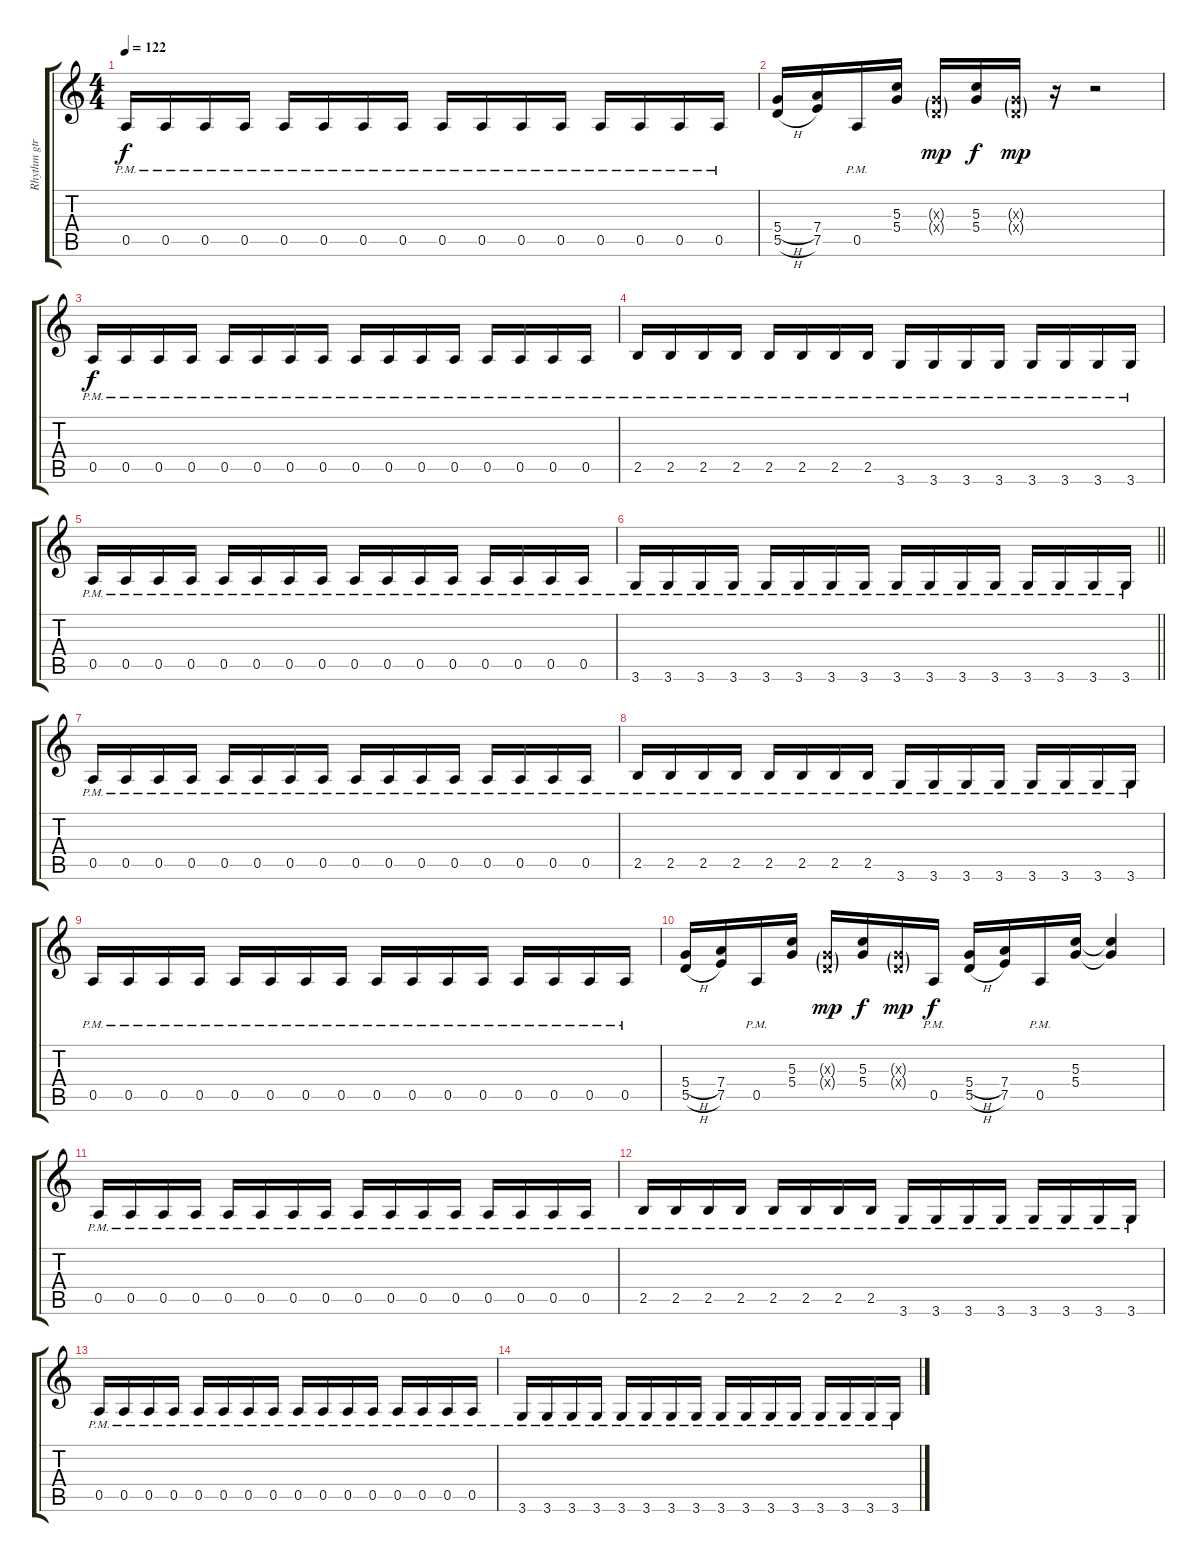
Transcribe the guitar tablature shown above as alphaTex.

\track ("Rhythm gtr." "Rhythm gtr") {instrument distortionguitar}
\staff {score tabs}
\tuning (E4 B3 G3 D3 A2 E2) {hide}
\ts (4 4)
\tempo 122
\clef g2
\ks c
0.5{pm}.16{dy f} 0.5{pm}.16 0.5{pm}.16 0.5{pm}.16 0.5{pm}.16 0.5{pm}.16 0.5{pm}.16 0.5{pm}.16 0.5{pm}.16 0.5{pm}.16 0.5{pm}.16 0.5{pm}.16 0.5{pm}.16 0.5{pm}.16 0.5{pm}.16 0.5{pm}.16 |
(5.4{h} 5.5{h}).16 (7.4 7.5).16 0.5{pm}.16 (5.3 5.4).16 (0.3{g x} 0.4{g x}).16{dy mp} (5.3 5.4).16{dy f} (0.3{g x} 0.4{g x}).16{dy mp} r.16 r.2 |
0.5{pm}.16{dy f} 0.5{pm}.16 0.5{pm}.16 0.5{pm}.16 0.5{pm}.16 0.5{pm}.16 0.5{pm}.16 0.5{pm}.16 0.5{pm}.16 0.5{pm}.16 0.5{pm}.16 0.5{pm}.16 0.5{pm}.16 0.5{pm}.16 0.5{pm}.16 0.5{pm}.16 |
2.5{pm}.16 2.5{pm}.16 2.5{pm}.16 2.5{pm}.16 2.5{pm}.16 2.5{pm}.16 2.5{pm}.16 2.5{pm}.16 3.6{pm}.16 3.6{pm}.16 3.6{pm}.16 3.6{pm}.16 3.6{pm}.16 3.6{pm}.16 3.6{pm}.16 3.6{pm}.16 |
0.5{pm}.16 0.5{pm}.16 0.5{pm}.16 0.5{pm}.16 0.5{pm}.16 0.5{pm}.16 0.5{pm}.16 0.5{pm}.16 0.5{pm}.16 0.5{pm}.16 0.5{pm}.16 0.5{pm}.16 0.5{pm}.16 0.5{pm}.16 0.5{pm}.16 0.5{pm}.16 |
\barLineRight lightlight
3.6{pm}.16 3.6{pm}.16 3.6{pm}.16 3.6{pm}.16 3.6{pm}.16 3.6{pm}.16 3.6{pm}.16 3.6{pm}.16 3.6{pm}.16 3.6{pm}.16 3.6{pm}.16 3.6{pm}.16 3.6{pm}.16 3.6{pm}.16 3.6{pm}.16 3.6{pm}.16 |
\section ("" "")
0.5{pm}.16 0.5{pm}.16 0.5{pm}.16 0.5{pm}.16 0.5{pm}.16 0.5{pm}.16 0.5{pm}.16 0.5{pm}.16 0.5{pm}.16 0.5{pm}.16 0.5{pm}.16 0.5{pm}.16 0.5{pm}.16 0.5{pm}.16 0.5{pm}.16 0.5{pm}.16 |
2.5{pm}.16 2.5{pm}.16 2.5{pm}.16 2.5{pm}.16 2.5{pm}.16 2.5{pm}.16 2.5{pm}.16 2.5{pm}.16 3.6{pm}.16 3.6{pm}.16 3.6{pm}.16 3.6{pm}.16 3.6{pm}.16 3.6{pm}.16 3.6{pm}.16 3.6{pm}.16 |
0.5{pm}.16 0.5{pm}.16 0.5{pm}.16 0.5{pm}.16 0.5{pm}.16 0.5{pm}.16 0.5{pm}.16 0.5{pm}.16 0.5{pm}.16 0.5{pm}.16 0.5{pm}.16 0.5{pm}.16 0.5{pm}.16 0.5{pm}.16 0.5{pm}.16 0.5{pm}.16 |
(5.4{h} 5.5{h}).16 (7.4 7.5).16 0.5{pm}.16 (5.3 5.4).16 (0.3{g x} 0.4{g x}).16{dy mp} (5.3 5.4).16{dy f} (0.3{g x} 0.4{g x}).16{dy mp} 0.5{pm}.16{dy f} (5.4{h} 5.5{h}).16 (7.4 7.5).16 0.5{pm}.16 (5.3 5.4).16 (5.3{t} 5.4{t}).4 |
0.5{pm}.16 0.5{pm}.16 0.5{pm}.16 0.5{pm}.16 0.5{pm}.16 0.5{pm}.16 0.5{pm}.16 0.5{pm}.16 0.5{pm}.16 0.5{pm}.16 0.5{pm}.16 0.5{pm}.16 0.5{pm}.16 0.5{pm}.16 0.5{pm}.16 0.5{pm}.16 |
2.5{pm}.16 2.5{pm}.16 2.5{pm}.16 2.5{pm}.16 2.5{pm}.16 2.5{pm}.16 2.5{pm}.16 2.5{pm}.16 3.6{pm}.16 3.6{pm}.16 3.6{pm}.16 3.6{pm}.16 3.6{pm}.16 3.6{pm}.16 3.6{pm}.16 3.6{pm}.16 |
0.5{pm}.16 0.5{pm}.16 0.5{pm}.16 0.5{pm}.16 0.5{pm}.16 0.5{pm}.16 0.5{pm}.16 0.5{pm}.16 0.5{pm}.16 0.5{pm}.16 0.5{pm}.16 0.5{pm}.16 0.5{pm}.16 0.5{pm}.16 0.5{pm}.16 0.5{pm}.16 |
3.6{pm}.16 3.6{pm}.16 3.6{pm}.16 3.6{pm}.16 3.6{pm}.16 3.6{pm}.16 3.6{pm}.16 3.6{pm}.16 3.6{pm}.16 3.6{pm}.16 3.6{pm}.16 3.6{pm}.16 3.6{pm}.16 3.6{pm}.16 3.6{pm}.16 3.6{pm}.16
